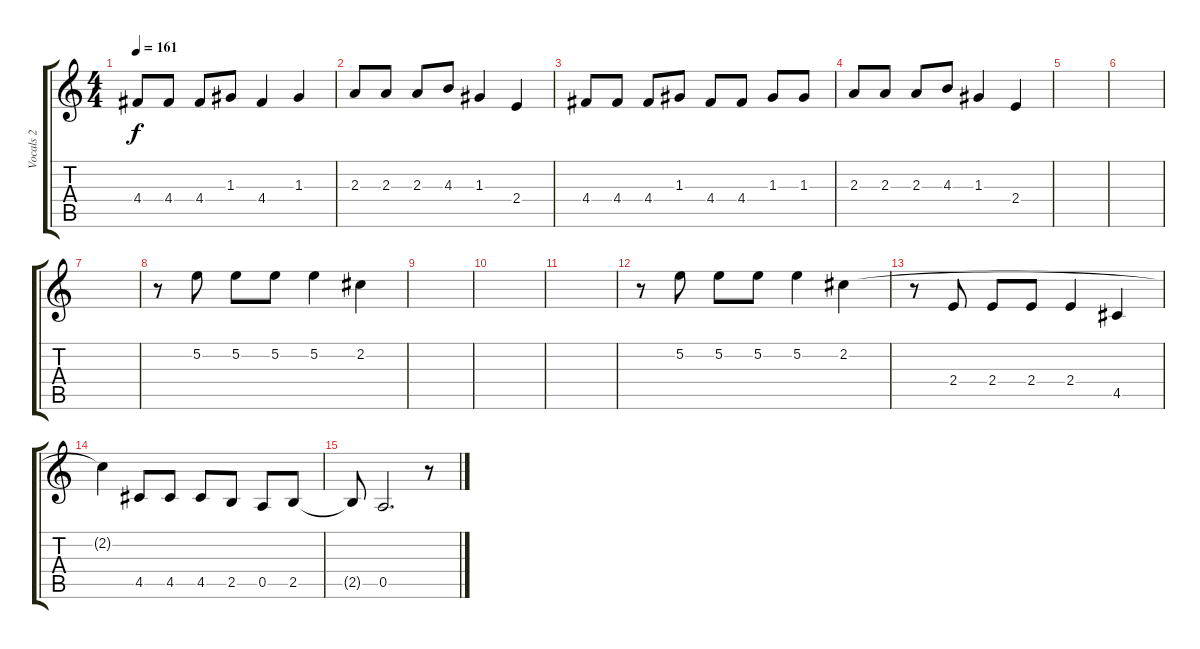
\track ("Vocals 2" "Vocals 2") {instrument lead2sawtooth}
\staff {score tabs}
\tuning (E5 B4 G4 D4 A3 E3) {hide}
\ts (4 4)
\tempo 161
\clef g2
\ks c
4.4.8{dy f} 4.4.8 4.4.8 1.3.8 4.4.4 1.3.4 |
2.3.8 2.3.8 2.3.8 4.3.8 1.3.4 2.4.4 |
4.4.8 4.4.8 4.4.8 1.3.8 4.4.8 4.4.8 1.3.8 1.3.8 |
2.3.8 2.3.8 2.3.8 4.3.8 1.3.4 2.4.4 |
|
|
|
r.8{volume 16 balance 0 instrument lead1square} 5.2.8 5.2.8 5.2.8 5.2.4 2.2.4 |
|
|
|
r.8{volume 16 balance 0 instrument lead1square} 5.2.8 5.2.8 5.2.8 5.2.4 2.2.4 |
r.8{volume 13 balance 8} 2.4.8 2.4.8 2.4.8 2.4.4 4.5.4 |
2.2{t}.4 4.5.8 4.5.8 4.5.8 2.5.8 0.5.8 2.5.8 |
2.5{t}.8 0.5.2{d} r.8
